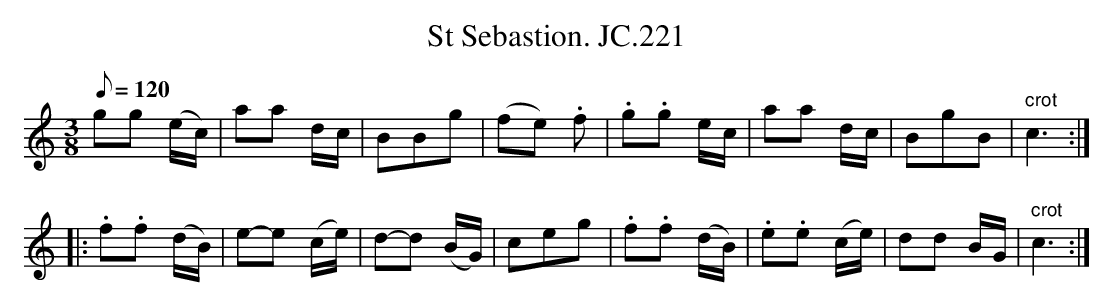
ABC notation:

X:1
T:St Sebastion. JC.221
M:3/8
L:1/8
Q:1/8=120
K:C
gg (e/c/)|aa d/c/|BBg|(fe) .f|\\
.g.g e/c/|aa d/c/|BgB|" crot"c3:|
|:.f.f (d/B/)|e-e (c/e/)|d-d (B/G/)|ceg|.f.f (d/B/)|\\
.e.e (c/e/)|dd B/G/|" crot"c3:|
